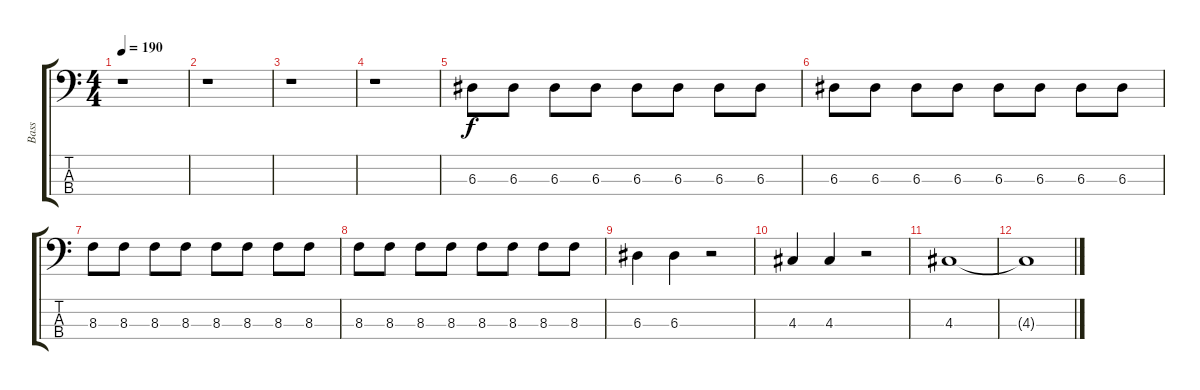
\track ("Bass" "Bass") {instrument electricbassfinger}
\staff {score tabs}
\tuning (G2 D2 A1 E1) {hide}
\ts (4 4)
\tempo 190
\clef f4
\ks c
r.1{dy f} |
r.1 |
r.1 |
r.1 |
6.3.8 6.3.8 6.3.8 6.3.8 6.3.8 6.3.8 6.3.8 6.3.8 |
6.3.8 6.3.8 6.3.8 6.3.8 6.3.8 6.3.8 6.3.8 6.3.8 |
8.3.8 8.3.8 8.3.8 8.3.8 8.3.8 8.3.8 8.3.8 8.3.8 |
8.3.8 8.3.8 8.3.8 8.3.8 8.3.8 8.3.8 8.3.8 8.3.8 |
6.3.4 6.3.4 r.2 |
4.3.4 4.3.4 r.2 |
4.3.1 |
4.3{t}.1
